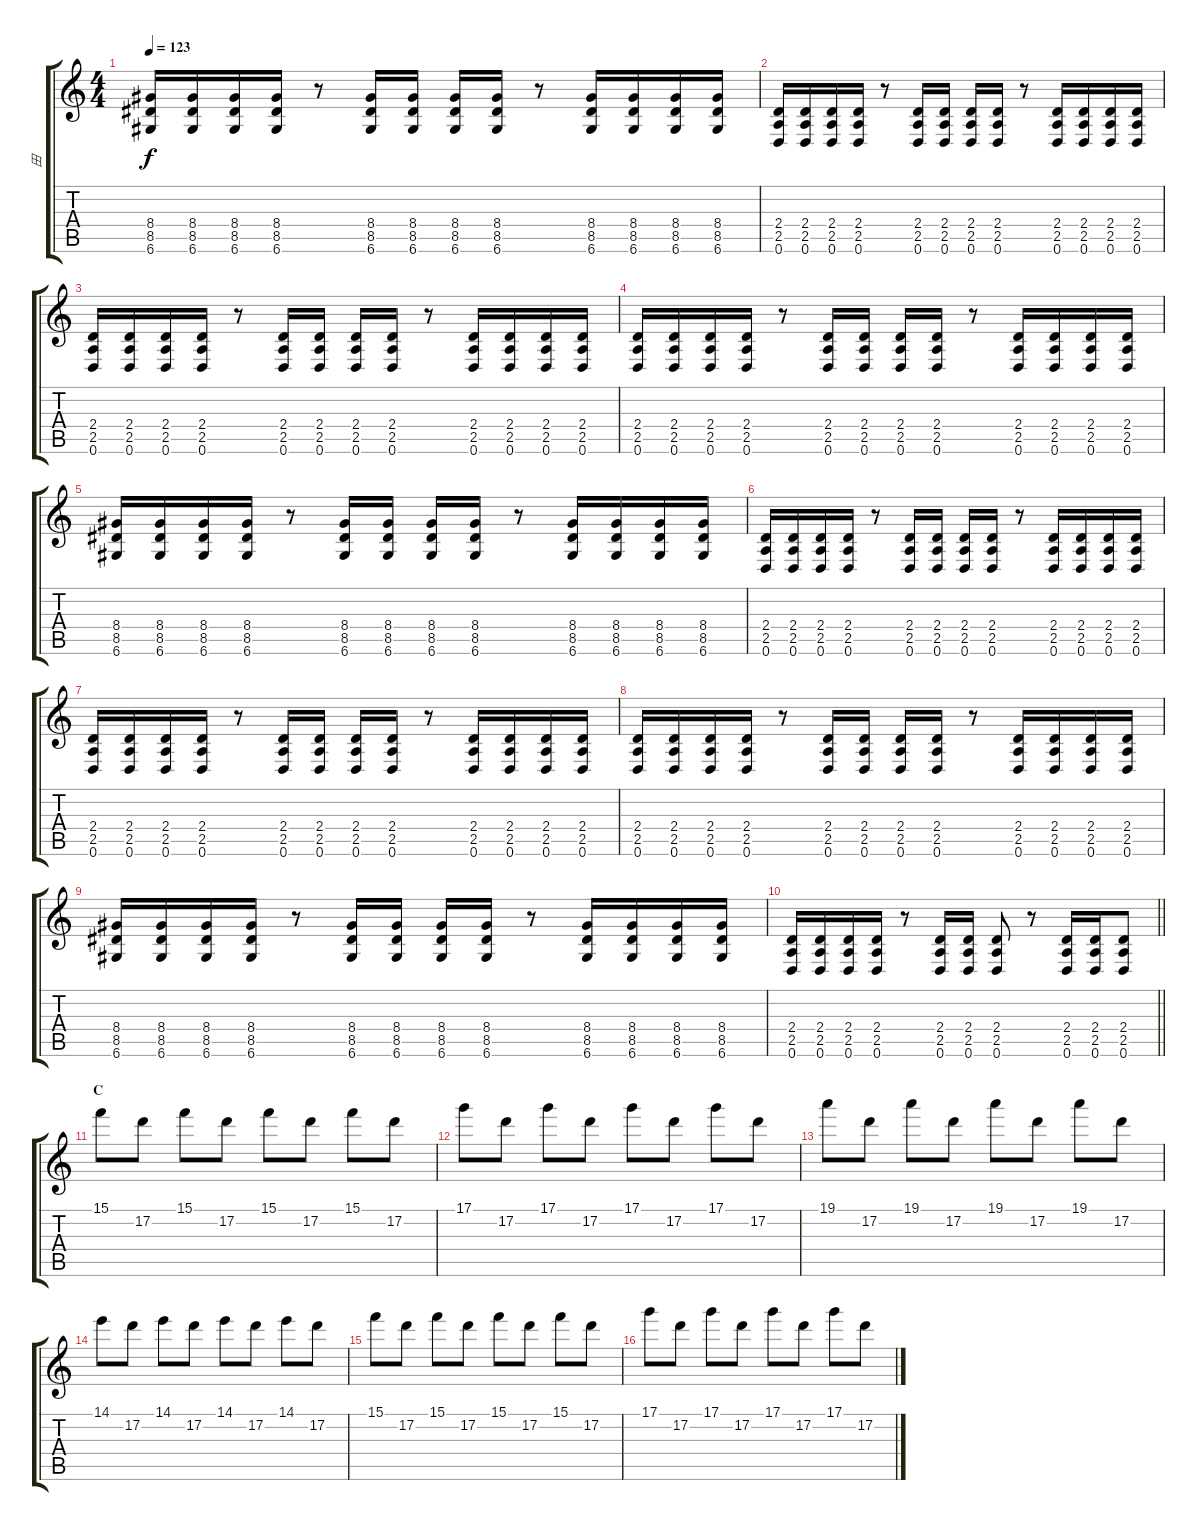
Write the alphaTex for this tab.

\track ("田" "田") {instrument distortionguitar}
\staff {score tabs}
\tuning (D4 A3 F3 C3 G2 D2) {hide}
\ts (4 4)
\tempo 123
\clef g2
\ks c
(8.4 8.5 6.6).16{dy f} (8.4 8.5 6.6).16 (8.4 8.5 6.6).16 (8.4 8.5 6.6).16 r.8 (8.4 8.5 6.6).16 (8.4 8.5 6.6).16 (8.4 8.5 6.6).16 (8.4 8.5 6.6).16 r.8 (8.4 8.5 6.6).16 (8.4 8.5 6.6).16 (8.4 8.5 6.6).16 (8.4 8.5 6.6).16 |
(2.4 2.5 0.6).16 (2.4 2.5 0.6).16 (2.4 2.5 0.6).16 (2.4 2.5 0.6).16 r.8 (2.4 2.5 0.6).16 (2.4 2.5 0.6).16 (2.4 2.5 0.6).16 (2.4 2.5 0.6).16 r.8 (2.4 2.5 0.6).16 (2.4 2.5 0.6).16 (2.4 2.5 0.6).16 (2.4 2.5 0.6).16 |
(2.4 2.5 0.6).16 (2.4 2.5 0.6).16 (2.4 2.5 0.6).16 (2.4 2.5 0.6).16 r.8 (2.4 2.5 0.6).16 (2.4 2.5 0.6).16 (2.4 2.5 0.6).16 (2.4 2.5 0.6).16 r.8 (2.4 2.5 0.6).16 (2.4 2.5 0.6).16 (2.4 2.5 0.6).16 (2.4 2.5 0.6).16 |
(2.4 2.5 0.6).16 (2.4 2.5 0.6).16 (2.4 2.5 0.6).16 (2.4 2.5 0.6).16 r.8 (2.4 2.5 0.6).16 (2.4 2.5 0.6).16 (2.4 2.5 0.6).16 (2.4 2.5 0.6).16 r.8 (2.4 2.5 0.6).16 (2.4 2.5 0.6).16 (2.4 2.5 0.6).16 (2.4 2.5 0.6).16 |
(8.4 8.5 6.6).16 (8.4 8.5 6.6).16 (8.4 8.5 6.6).16 (8.4 8.5 6.6).16 r.8 (8.4 8.5 6.6).16 (8.4 8.5 6.6).16 (8.4 8.5 6.6).16 (8.4 8.5 6.6).16 r.8 (8.4 8.5 6.6).16 (8.4 8.5 6.6).16 (8.4 8.5 6.6).16 (8.4 8.5 6.6).16 |
(2.4 2.5 0.6).16 (2.4 2.5 0.6).16 (2.4 2.5 0.6).16 (2.4 2.5 0.6).16 r.8 (2.4 2.5 0.6).16 (2.4 2.5 0.6).16 (2.4 2.5 0.6).16 (2.4 2.5 0.6).16 r.8 (2.4 2.5 0.6).16 (2.4 2.5 0.6).16 (2.4 2.5 0.6).16 (2.4 2.5 0.6).16 |
(2.4 2.5 0.6).16 (2.4 2.5 0.6).16 (2.4 2.5 0.6).16 (2.4 2.5 0.6).16 r.8 (2.4 2.5 0.6).16 (2.4 2.5 0.6).16 (2.4 2.5 0.6).16 (2.4 2.5 0.6).16 r.8 (2.4 2.5 0.6).16 (2.4 2.5 0.6).16 (2.4 2.5 0.6).16 (2.4 2.5 0.6).16 |
(2.4 2.5 0.6).16 (2.4 2.5 0.6).16 (2.4 2.5 0.6).16 (2.4 2.5 0.6).16 r.8 (2.4 2.5 0.6).16 (2.4 2.5 0.6).16 (2.4 2.5 0.6).16 (2.4 2.5 0.6).16 r.8 (2.4 2.5 0.6).16 (2.4 2.5 0.6).16 (2.4 2.5 0.6).16 (2.4 2.5 0.6).16 |
(8.4 8.5 6.6).16 (8.4 8.5 6.6).16 (8.4 8.5 6.6).16 (8.4 8.5 6.6).16 r.8 (8.4 8.5 6.6).16 (8.4 8.5 6.6).16 (8.4 8.5 6.6).16 (8.4 8.5 6.6).16 r.8 (8.4 8.5 6.6).16 (8.4 8.5 6.6).16 (8.4 8.5 6.6).16 (8.4 8.5 6.6).16 |
\barLineRight lightlight
(2.4 2.5 0.6).16 (2.4 2.5 0.6).16 (2.4 2.5 0.6).16 (2.4 2.5 0.6).16 r.8 (2.4 2.5 0.6).16 (2.4 2.5 0.6).16 (2.4 2.5 0.6).8 r.8 (2.4 2.5 0.6).16 (2.4 2.5 0.6).16 (2.4 2.5 0.6).8 |
\section ("" "C")
15.1.8 17.2.8 15.1.8 17.2.8 15.1.8 17.2.8 15.1.8 17.2.8 |
17.1.8 17.2.8 17.1.8 17.2.8 17.1.8 17.2.8 17.1.8 17.2.8 |
19.1.8 17.2.8 19.1.8 17.2.8 19.1.8 17.2.8 19.1.8 17.2.8 |
14.1.8 17.2.8 14.1.8 17.2.8 14.1.8 17.2.8 14.1.8 17.2.8 |
15.1.8 17.2.8 15.1.8 17.2.8 15.1.8 17.2.8 15.1.8 17.2.8 |
17.1.8 17.2.8 17.1.8 17.2.8 17.1.8 17.2.8 17.1.8 17.2.8
